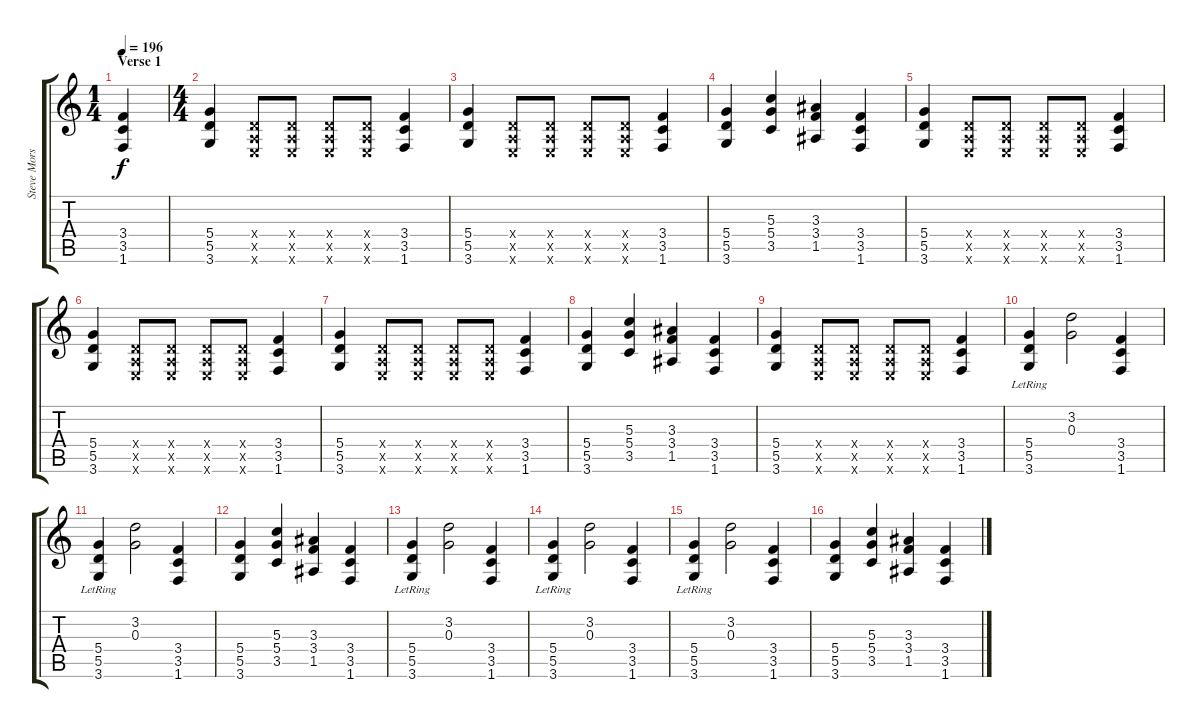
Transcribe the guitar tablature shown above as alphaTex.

\track ("Steve Morse" "Steve Mors") {instrument distortionguitar}
\staff {score tabs}
\tuning (E4 B3 G3 D3 A2 E2) {hide}
\ts (1 4)
\section ("" "Verse 1")
\tempo 196
\clef g2
\ks c
(3.4 3.5 1.6).4{dy f instrument distortionguitar} |
\ts (4 4)
(5.4 5.5 3.6).4 (0.4{x} 0.5{x} 0.6{x}).8 (0.4{x} 0.5{x} 0.6{x}).8 (0.4{x} 0.5{x} 0.6{x}).8 (0.4{x} 0.5{x} 0.6{x}).8 (3.4 3.5 1.6).4 |
(5.4 5.5 3.6).4 (0.4{x} 0.5{x} 0.6{x}).8 (0.4{x} 0.5{x} 0.6{x}).8 (0.4{x} 0.5{x} 0.6{x}).8 (0.4{x} 0.5{x} 0.6{x}).8 (3.4 3.5 1.6).4 |
(5.4 5.5 3.6).4 (5.3 5.4 3.5).4 (3.3 3.4 1.5).4 (3.4 3.5 1.6).4 |
(5.4 5.5 3.6).4 (0.4{x} 0.5{x} 0.6{x}).8 (0.4{x} 0.5{x} 0.6{x}).8 (0.4{x} 0.5{x} 0.6{x}).8 (0.4{x} 0.5{x} 0.6{x}).8 (3.4 3.5 1.6).4 |
(5.4 5.5 3.6).4 (0.4{x} 0.5{x} 0.6{x}).8 (0.4{x} 0.5{x} 0.6{x}).8 (0.4{x} 0.5{x} 0.6{x}).8 (0.4{x} 0.5{x} 0.6{x}).8 (3.4 3.5 1.6).4 |
(5.4 5.5 3.6).4 (0.4{x} 0.5{x} 0.6{x}).8 (0.4{x} 0.5{x} 0.6{x}).8 (0.4{x} 0.5{x} 0.6{x}).8 (0.4{x} 0.5{x} 0.6{x}).8 (3.4 3.5 1.6).4 |
(5.4 5.5 3.6).4 (5.3 5.4 3.5).4 (3.3 3.4 1.5).4 (3.4 3.5 1.6).4 |
(5.4 5.5 3.6).4 (0.4{x} 0.5{x} 0.6{x}).8 (0.4{x} 0.5{x} 0.6{x}).8 (0.4{x} 0.5{x} 0.6{x}).8 (0.4{x} 0.5{x} 0.6{x}).8 (3.4 3.5 1.6).4 |
(5.4{lr} 5.5{lr} 3.6{lr}).4 (3.2 0.3).2 (3.4 3.5 1.6).4 |
(5.4{lr} 5.5{lr} 3.6{lr}).4 (3.2 0.3).2 (3.4 3.5 1.6).4 |
(5.4 5.5 3.6).4 (5.3 5.4 3.5).4 (3.3 3.4 1.5).4 (3.4 3.5 1.6).4 |
(5.4{lr} 5.5{lr} 3.6{lr}).4 (3.2 0.3).2 (3.4 3.5 1.6).4 |
(5.4{lr} 5.5{lr} 3.6{lr}).4 (3.2 0.3).2 (3.4 3.5 1.6).4 |
(5.4{lr} 5.5{lr} 3.6{lr}).4 (3.2 0.3).2 (3.4 3.5 1.6).4 |
(5.4 5.5 3.6).4 (5.3 5.4 3.5).4 (3.3 3.4 1.5).4 (3.4 3.5 1.6).4
